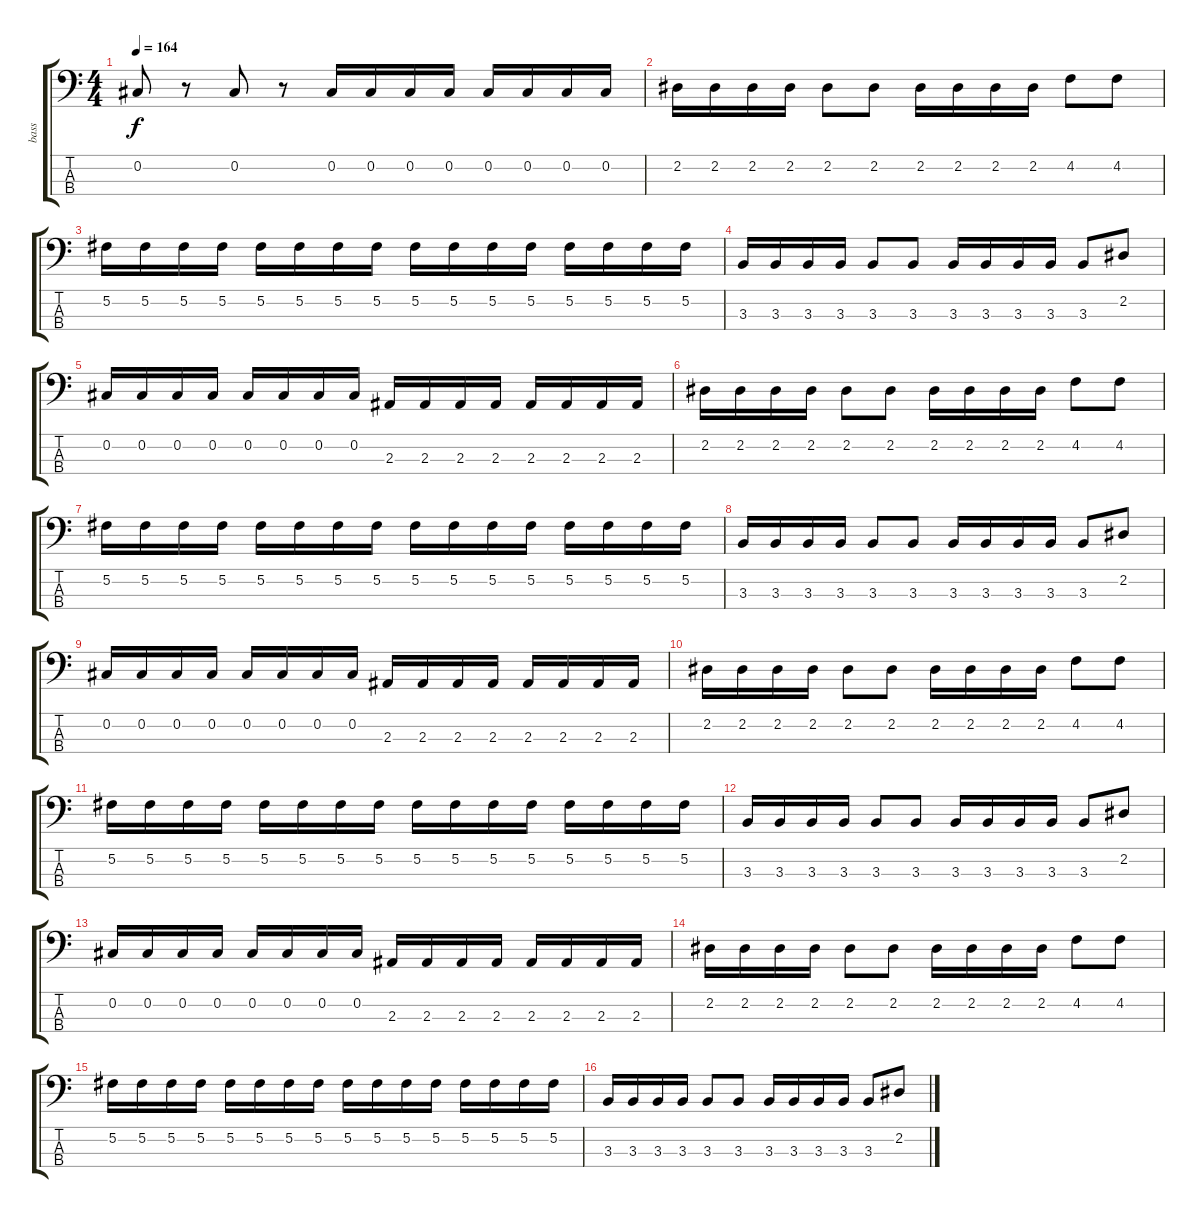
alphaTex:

\track ("bass" "bass") {instrument electricbassfinger}
\staff {score tabs}
\tuning (Gb2 Db2 Ab1 Eb1) {hide}
\ts (4 4)
\tempo 164
\clef f4
\ks c
0.2.8{dy f} r.8 0.2.8 r.8 0.2.16 0.2.16 0.2.16 0.2.16 0.2.16 0.2.16 0.2.16 0.2.16 |
2.2.16{volume 9} 2.2.16 2.2.16 2.2.16 2.2.8 2.2.8 2.2.16 2.2.16 2.2.16 2.2.16 4.2.8 4.2.8 |
5.2.16 5.2.16 5.2.16 5.2.16 5.2.16 5.2.16 5.2.16 5.2.16 5.2.16 5.2.16 5.2.16 5.2.16 5.2.16 5.2.16 5.2.16 5.2.16 |
3.3.16 3.3.16 3.3.16 3.3.16 3.3.8 3.3.8 3.3.16 3.3.16 3.3.16 3.3.16 3.3.8 2.2.8 |
0.2.16 0.2.16 0.2.16 0.2.16 0.2.16 0.2.16 0.2.16 0.2.16 2.3.16 2.3.16 2.3.16 2.3.16 2.3.16 2.3.16 2.3.16 2.3.16 |
2.2.16{volume 9} 2.2.16 2.2.16 2.2.16 2.2.8 2.2.8 2.2.16 2.2.16 2.2.16 2.2.16 4.2.8 4.2.8 |
5.2.16 5.2.16 5.2.16 5.2.16 5.2.16 5.2.16 5.2.16 5.2.16 5.2.16 5.2.16 5.2.16 5.2.16 5.2.16 5.2.16 5.2.16 5.2.16 |
3.3.16 3.3.16 3.3.16 3.3.16 3.3.8 3.3.8 3.3.16 3.3.16 3.3.16 3.3.16 3.3.8 2.2.8 |
0.2.16 0.2.16 0.2.16 0.2.16 0.2.16 0.2.16 0.2.16 0.2.16 2.3.16 2.3.16 2.3.16 2.3.16 2.3.16 2.3.16 2.3.16 2.3.16 |
2.2.16{volume 9} 2.2.16 2.2.16 2.2.16 2.2.8 2.2.8 2.2.16 2.2.16 2.2.16 2.2.16 4.2.8 4.2.8 |
5.2.16 5.2.16 5.2.16 5.2.16 5.2.16 5.2.16 5.2.16 5.2.16 5.2.16 5.2.16 5.2.16 5.2.16 5.2.16 5.2.16 5.2.16 5.2.16 |
3.3.16 3.3.16 3.3.16 3.3.16 3.3.8 3.3.8 3.3.16 3.3.16 3.3.16 3.3.16 3.3.8 2.2.8 |
0.2.16 0.2.16 0.2.16 0.2.16 0.2.16 0.2.16 0.2.16 0.2.16 2.3.16 2.3.16 2.3.16 2.3.16 2.3.16 2.3.16 2.3.16 2.3.16 |
2.2.16{volume 9} 2.2.16 2.2.16 2.2.16 2.2.8 2.2.8 2.2.16 2.2.16 2.2.16 2.2.16 4.2.8 4.2.8 |
5.2.16 5.2.16 5.2.16 5.2.16 5.2.16 5.2.16 5.2.16 5.2.16 5.2.16 5.2.16 5.2.16 5.2.16 5.2.16 5.2.16 5.2.16 5.2.16 |
3.3.16 3.3.16 3.3.16 3.3.16 3.3.8 3.3.8 3.3.16 3.3.16 3.3.16 3.3.16 3.3.8 2.2.8
